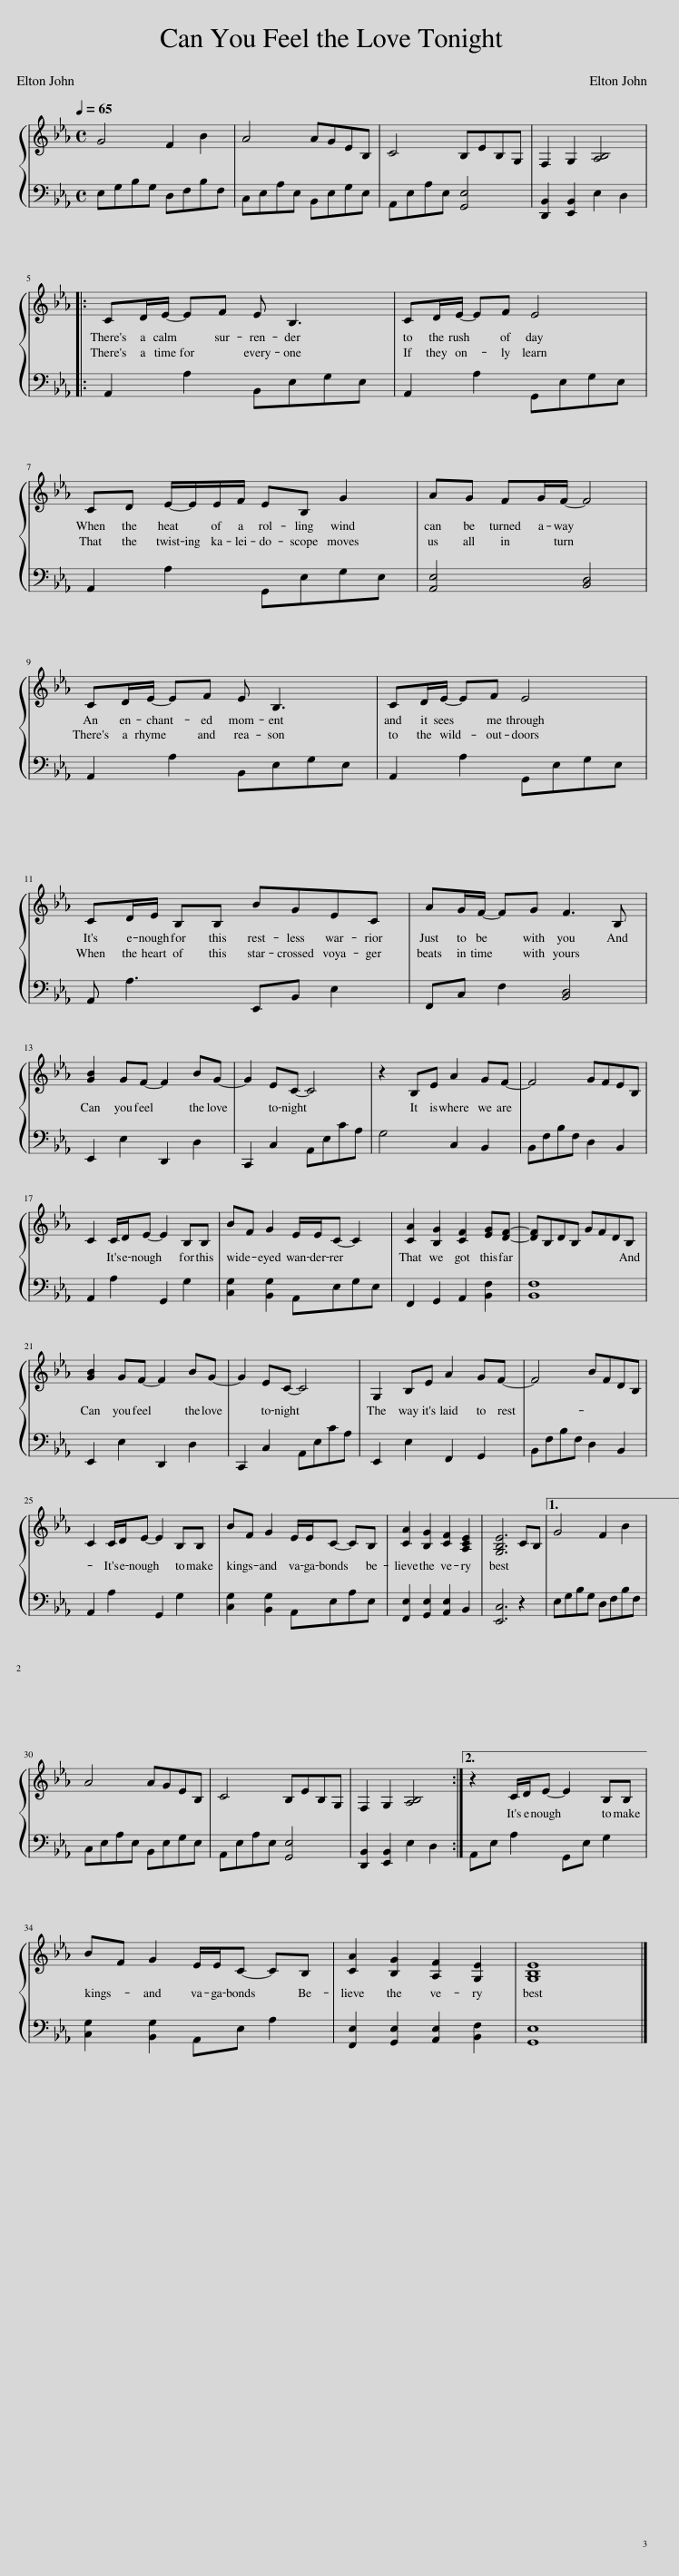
X:1
%%score { 1 | 2 }
L:1/8
Q:1/4=65
M:4/4
I:linebreak $
K:Eb
V:1 treble
V:2 bass
V:1
 G4 F2 B2 | A4 AGEB, | C4 B,EB,G, | F,2 G,2 [A,B,]4 |:$ CD/E/- EF E B,3 | %5
 CD/E/- EF E4 |$ CD E/-E/E/F/ EB, G2 | AG FG/F/- F4 |$ CD/E/- EF E B,3 | CD/E/- EF E4 |$ %10
 CD/E/ B,B, BGEC | AG/F/- FG F3 B, |$ [GB]2 GF- F2 BG- | G2 EC- C4 | z2 B,E A2 GF- | %15
 F4 GFEB, |$ C2 C/D/E- E2 B,B, | BF G2 E/E/C- C2 | [CA]2 [B,G]2 [CF]2 [EG][DF]- | [DF]B,DB, GFDB, |$ %20
 [GB]2 GF- F2 BG- | G2 EC- C4 | G,2 B,E A2 GF- | F4 BFDB, |$ C2 C/D/E- E2 B,B, | %25
 BF G2 E/E/C- CB, | [CA]2 [B,G]2 [CF]2 [A,CE]2 | [G,B,E]6 CB, |1 G4 F2 B2 ||$ A4 AGEB, | %30
 C4 B,EB,G, | F,2 G,2 [A,B,]4 :|2 z2 C/D/E- E2 B,B, ||$ BF G2 E/E/C- CB, | [CA]2 [B,G]2 [A,F]2 [G,E]2 | %35
 [G,B,E]8 |] %36
V:2
 E,G,B,G, D,F,B,F, | C,E,A,E, B,,E,G,E, | A,,E,A,E, [G,,E,]4 | [D,,B,,]2 [E,,B,,]2 E,2 D,2 |:$ A,,2 A,2 B,,E,G,E, | %5
 A,,2 A,2 G,,E,G,E, |$ A,,2 A,2 G,,E,G,E, | [A,,E,]4 [B,,D,]4 |$ A,,2 A,2 B,,E,G,E, | A,,2 A,2 G,,E,G,E, |$ %10
 A,, A,3 E,,B,, E,2 | F,,C, F,2 [B,,D,]4 |$ E,,2 E,2 D,,2 D,2 | C,,2 C,2 A,,E,CA, | G,4 C,2 B,,2 | %15
 B,,F,B,F, D,2 B,,2 |$ A,,2 A,2 G,,2 G,2 | [C,G,]2 [B,,G,]2 A,,E,G,E, | F,,2 G,,2 A,,2 [B,,F,]2 | [B,,F,]8 |$ %20
 E,,2 E,2 D,,2 D,2 | C,,2 C,2 A,,E,CA, | E,,2 E,2 F,,2 G,,2 | B,,F,B,F, D,2 B,,2 |$ A,,2 A,2 G,,2 G,2 | %25
 [C,G,]2 [B,,G,]2 A,,E,A,E, | [F,,E,]2 [G,,E,]2 [A,,E,]2 B,,2 | [E,,C,]6 z2 |1 E,G,B,G, D,F,B,F, ||$ C,E,A,E, B,,E,G,E, | %30
 A,,E,A,E, [G,,E,]4 | [D,,B,,]2 [E,,B,,]2 E,2 D,2 :|2 A,,E, A,2 G,,E, G,2 ||$ [C,G,]2 [B,,G,]2 A,,E, A,2 | [F,,E,]2 [G,,E,]2 [A,,E,]2 [B,,F,]2 | %35
 [G,,E,]8 |] %36
